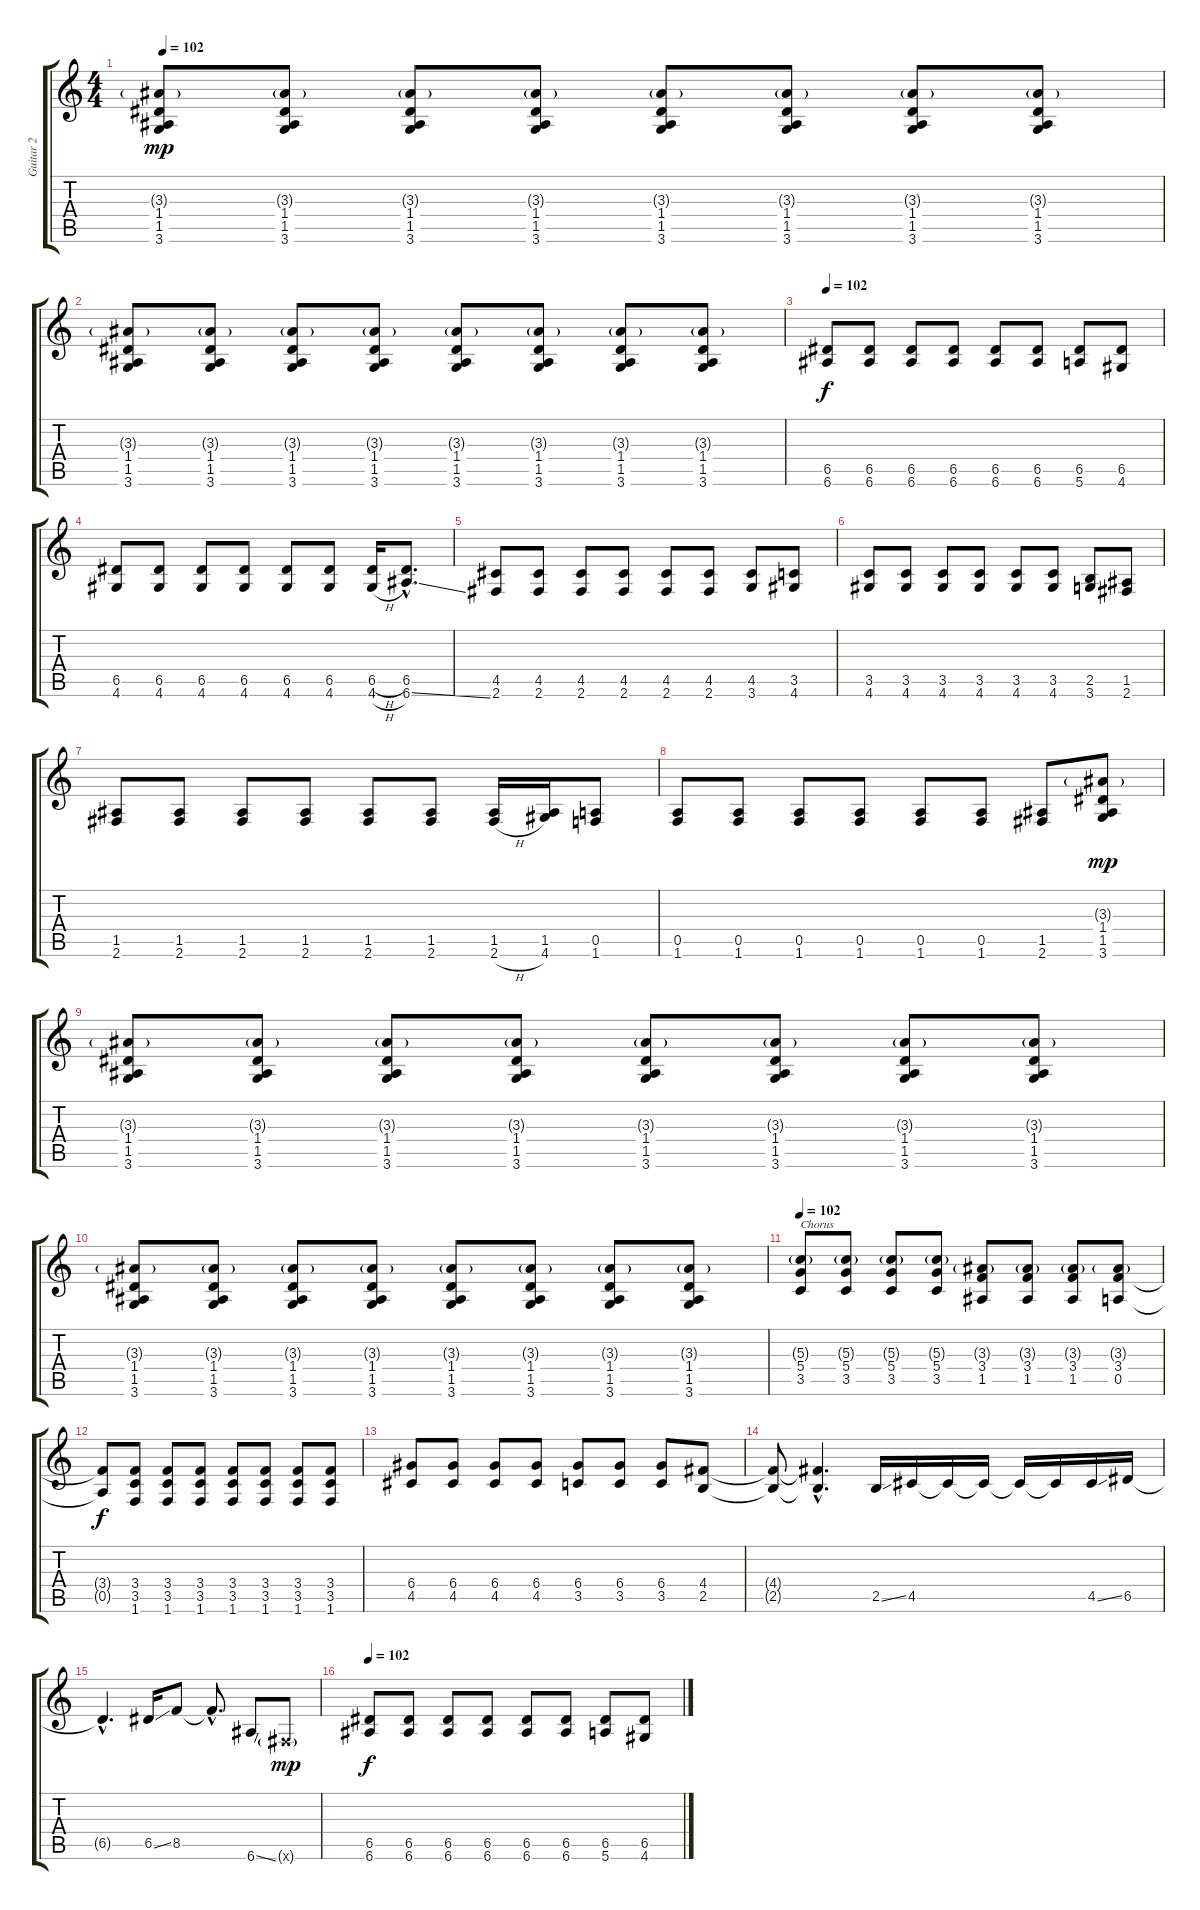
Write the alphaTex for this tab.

\track ("Guitar 2" "Guitar 2") {instrument distortionguitar}
\staff {score tabs}
\tuning (E4 B3 G3 D3 A2 E2) {hide}
\ts (4 4)
\tempo 102
\clef g2
\ks c
(3.3{g} 1.4 1.5 3.6).8{dy mp} (3.3{g} 1.4 1.5 3.6).8 (3.3{g} 1.4 1.5 3.6).8 (3.3{g} 1.4 1.5 3.6).8 (3.3{g} 1.4 1.5 3.6).8 (3.3{g} 1.4 1.5 3.6).8 (3.3{g} 1.4 1.5 3.6).8 (3.3{g} 1.4 1.5 3.6).8 |
(3.3{g} 1.4 1.5 3.6).8 (3.3{g} 1.4 1.5 3.6).8 (3.3{g} 1.4 1.5 3.6).8 (3.3{g} 1.4 1.5 3.6).8 (3.3{g} 1.4 1.5 3.6).8 (3.3{g} 1.4 1.5 3.6).8 (3.3{g} 1.4 1.5 3.6).8 (3.3{g} 1.4 1.5 3.6).8 |
\tempo 102
(6.5 6.6).8{dy f} (6.5 6.6).8 (6.5 6.6).8 (6.5 6.6).8 (6.5 6.6).8 (6.5 6.6).8 (6.5 5.6).8 (6.5 4.6).8 |
(6.5 4.6).8 (6.5 4.6).8 (6.5 4.6).8 (6.5 4.6).8 (6.5 4.6).8 (6.5 4.6).8 (6.5{h} 4.6{h}).16 (6.5{hac} 6.6{ss hac}).8{d} |
(4.5 2.6).8 (4.5 2.6).8 (4.5 2.6).8 (4.5 2.6).8 (4.5 2.6).8 (4.5 2.6).8 (4.5 3.6).8 (3.5 4.6).8 |
(3.5 4.6).8 (3.5 4.6).8 (3.5 4.6).8 (3.5 4.6).8 (3.5 4.6).8 (3.5 4.6).8 (2.5 3.6).8 (1.5 2.6).8 |
(1.5 2.6).8 (1.5 2.6).8 (1.5 2.6).8 (1.5 2.6).8 (1.5 2.6).8 (1.5 2.6).8 (1.5 2.6{h}).16 (1.5 4.6).16 (0.5 1.6).8 |
(0.5 1.6).8 (0.5 1.6).8 (0.5 1.6).8 (0.5 1.6).8 (0.5 1.6).8 (0.5 1.6).8 (1.5 2.6).8 (3.3{g} 1.4 1.5 3.6).8{dy mp} |
(3.3{g} 1.4 1.5 3.6).8 (3.3{g} 1.4 1.5 3.6).8 (3.3{g} 1.4 1.5 3.6).8 (3.3{g} 1.4 1.5 3.6).8 (3.3{g} 1.4 1.5 3.6).8 (3.3{g} 1.4 1.5 3.6).8 (3.3{g} 1.4 1.5 3.6).8 (3.3{g} 1.4 1.5 3.6).8 |
(3.3{g} 1.4 1.5 3.6).8 (3.3{g} 1.4 1.5 3.6).8 (3.3{g} 1.4 1.5 3.6).8 (3.3{g} 1.4 1.5 3.6).8 (3.3{g} 1.4 1.5 3.6).8 (3.3{g} 1.4 1.5 3.6).8 (3.3{g} 1.4 1.5 3.6).8 (3.3{g} 1.4 1.5 3.6).8 |
\tempo 102
(5.3{g} 5.4 3.5).8{txt "Chorus"} (5.3{g} 5.4 3.5).8 (5.3{g} 5.4 3.5).8 (5.3{g} 5.4 3.5).8 (3.3{g} 3.4 1.5).8 (3.3{g} 3.4 1.5).8 (3.3{g} 3.4 1.5).8 (3.3{g} 3.4 0.5).8 |
(3.4{t} 0.5{t}).8{dy f} (3.4 3.5 1.6).8 (3.4 3.5 1.6).8 (3.4 3.5 1.6).8 (3.4 3.5 1.6).8 (3.4 3.5 1.6).8 (3.4 3.5 1.6).8 (3.4 3.5 1.6).8 |
(6.4 4.5).8 (6.4 4.5).8 (6.4 4.5).8 (6.4 4.5).8 (6.4 3.5).8 (6.4 3.5).8 (6.4 3.5).8 (4.4 2.5).8 |
(4.4{t} 2.5{t}).8 (4.4{hac t} 2.5{hac t}).4{d} 2.5{ss}.16 4.5.16 4.5{t}.16 4.5{t}.16 4.5{t}.16 4.5{t}.16 4.5{ss}.16 6.5.16 |
6.5{hac t}.4{d} 6.5{ss}.16 8.5.8 8.5{hac t}.8{d} 6.6{ss}.8 2.6{g x}.8{dy mp} |
\tempo 102
(6.5 6.6).8{dy f} (6.5 6.6).8 (6.5 6.6).8 (6.5 6.6).8 (6.5 6.6).8 (6.5 6.6).8 (6.5 5.6).8 (6.5 4.6).8
